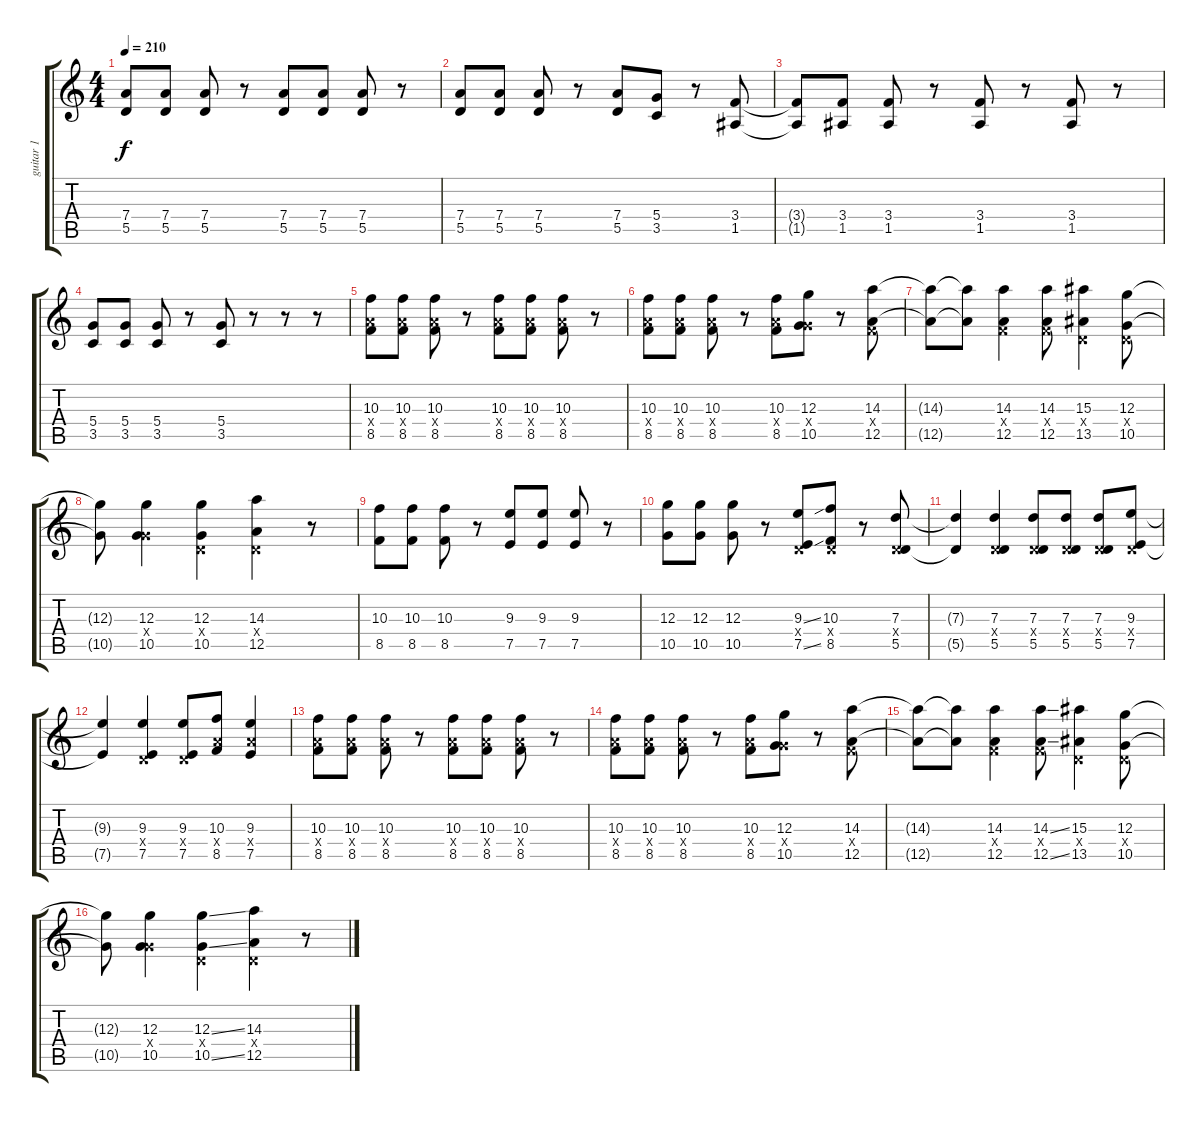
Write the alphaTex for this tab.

\track ("guitar 1" "guitar 1") {instrument distortionguitar}
\staff {score tabs}
\tuning (E4 B3 G3 D3 A2 D2) {hide}
\ts (4 4)
\tempo 210
\clef g2
\ks c
(7.4 5.5).8{dy f instrument distortionguitar} (7.4 5.5).8 (7.4 5.5).8 r.8 (7.4 5.5).8 (7.4 5.5).8 (7.4 5.5).8 r.8 |
(7.4 5.5).8 (7.4 5.5).8 (7.4 5.5).8 r.8 (7.4 5.5).8 (5.4 3.5).8 r.8 (3.4 1.5).8 |
(3.4{t} 1.5{t}).8 (3.4 1.5).8 (3.4 1.5).8 r.8 (3.4 1.5).8 r.8 (3.4 1.5).8 r.8 |
(5.4 3.5).8 (5.4 3.5).8 (5.4 3.5).8 r.8 (5.4 3.5).8 r.8 r.8 r.8 |
(10.3 7.4{x} 8.5).8 (10.3 7.4{x} 8.5).8 (10.3 7.4{x} 8.5).8 r.8 (10.3 7.4{x} 8.5).8 (10.3 7.4{x} 8.5).8 (10.3 7.4{x} 8.5).8 r.8 |
(10.3 7.4{x} 8.5).8 (10.3 7.4{x} 8.5).8 (10.3 7.4{x} 8.5).8 r.8 (10.3 7.4{x} 8.5).8 (12.3 5.4{x} 10.5).8 r.8 (14.3 3.4{x} 12.5).8 |
(14.3{t} 12.5{t}).8 (14.3{t} 12.5{t}).8 (14.3 3.4{x} 12.5).4 (14.3 3.4{x} 12.5).8 (15.3 0.4{x} 13.5).4 (12.3 0.4{x} 10.5).8 |
(12.3{t} 10.5{t}).8 (12.3 5.4{x} 10.5).4 (12.3 0.4{x} 10.5).4 (14.3 0.4{x} 12.5).4 r.8 |
(10.3 8.5).8 (10.3 8.5).8 (10.3 8.5).8 r.8 (9.3 7.5).8 (9.3 7.5).8 (9.3 7.5).8 r.8 |
(12.3 10.5).8 (12.3 10.5).8 (12.3 10.5).8 r.8 (9.3{ss} 0.4{x} 7.5{ss}).8 (10.3 0.4{x} 8.5).8 r.8 (7.3 0.4{x} 5.5).8 |
(7.3{t} 5.5{t}).4 (7.3 0.4{x} 5.5).4 (7.3 0.4{x} 5.5).8 (7.3 0.4{x} 5.5).8 (7.3 0.4{x} 5.5).8 (9.3 0.4{x} 7.5).8 |
(9.3{t} 7.5{t}).4 (9.3 0.4{x} 7.5).4 (9.3 0.4{x} 7.5).8 (10.3 7.4{x} 8.5).8 (9.3 7.4{x} 7.5).4 |
(10.3 7.4{x} 8.5).8 (10.3 7.4{x} 8.5).8 (10.3 7.4{x} 8.5).8 r.8 (10.3 7.4{x} 8.5).8 (10.3 7.4{x} 8.5).8 (10.3 7.4{x} 8.5).8 r.8 |
(10.3 7.4{x} 8.5).8 (10.3 7.4{x} 8.5).8 (10.3 7.4{x} 8.5).8 r.8 (10.3 7.4{x} 8.5).8 (12.3 5.4{x} 10.5).8 r.8 (14.3 3.4{x} 12.5).8 |
(14.3{t} 12.5{t}).8 (14.3{t} 12.5{t}).8 (14.3 3.4{x} 12.5).4 (14.3{ss} 3.4{x} 12.5{ss}).8 (15.3 0.4{x} 13.5).4 (12.3 0.4{x} 10.5).8 |
(12.3{t} 10.5{t}).8 (12.3 5.4{x} 10.5).4 (12.3{ss} 0.4{x} 10.5{ss}).4 (14.3 0.4{x} 12.5).4 r.8
